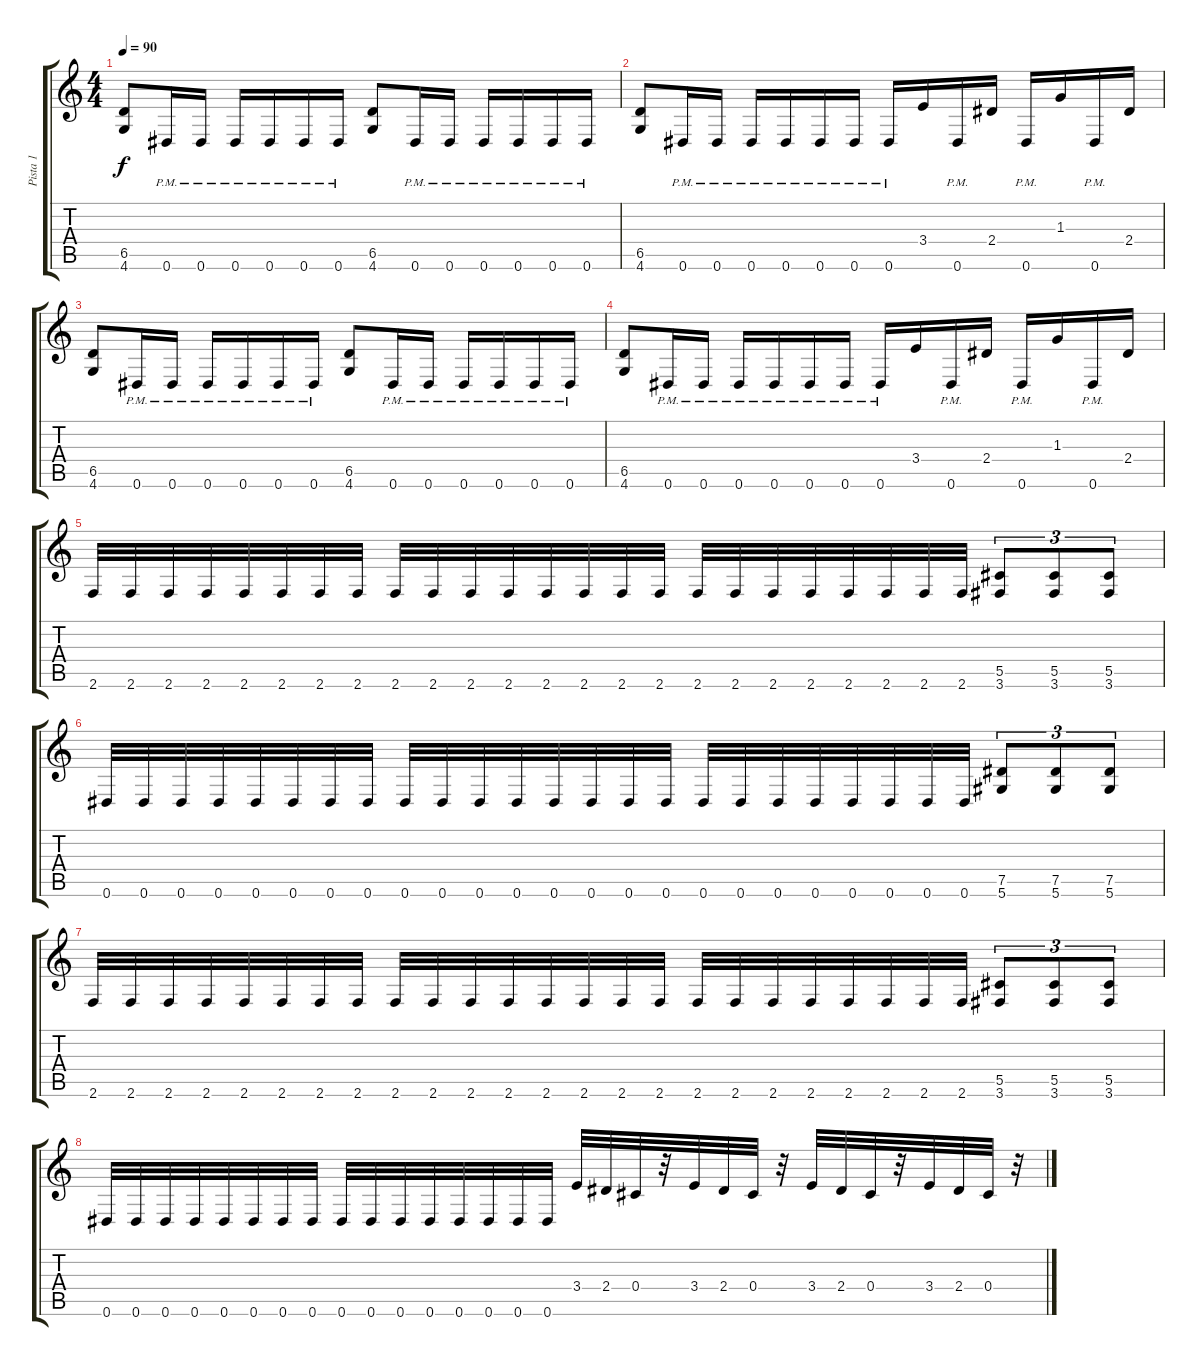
\track ("Pista 1" "Pista 1") {instrument distortionguitar}
\staff {score tabs}
\tuning (Eb4 Bb3 Gb3 Db3 Ab2 Eb2) {hide}
\ts (4 4)
\tempo 90
\clef g2
\ks c
(6.5 4.6).8{dy f} 0.6{pm}.16 0.6{pm}.16 0.6{pm}.16 0.6{pm}.16 0.6{pm}.16 0.6{pm}.16 (6.5 4.6).8 0.6{pm}.16 0.6{pm}.16 0.6{pm}.16 0.6{pm}.16 0.6{pm}.16 0.6{pm}.16 |
(6.5 4.6).8 0.6{pm}.16 0.6{pm}.16 0.6{pm}.16 0.6{pm}.16 0.6{pm}.16 0.6{pm}.16 0.6{pm}.16 3.4.16 0.6{pm}.16 2.4.16 0.6{pm}.16 1.3.16 0.6{pm}.16 2.4.16 |
(6.5 4.6).8 0.6{pm}.16 0.6{pm}.16 0.6{pm}.16 0.6{pm}.16 0.6{pm}.16 0.6{pm}.16 (6.5 4.6).8 0.6{pm}.16 0.6{pm}.16 0.6{pm}.16 0.6{pm}.16 0.6{pm}.16 0.6{pm}.16 |
(6.5 4.6).8 0.6{pm}.16 0.6{pm}.16 0.6{pm}.16 0.6{pm}.16 0.6{pm}.16 0.6{pm}.16 0.6{pm}.16 3.4.16 0.6{pm}.16 2.4.16 0.6{pm}.16 1.3.16 0.6{pm}.16 2.4.16 |
2.6.32 2.6.32 2.6.32 2.6.32 2.6.32 2.6.32 2.6.32 2.6.32 2.6.32 2.6.32 2.6.32 2.6.32 2.6.32 2.6.32 2.6.32 2.6.32 2.6.32 2.6.32 2.6.32 2.6.32 2.6.32 2.6.32 2.6.32 2.6.32 (5.5 3.6).8{tu (3 2)} (5.5 3.6).8{tu (3 2)} (5.5 3.6).8{tu (3 2)} |
0.6.32 0.6.32 0.6.32 0.6.32 0.6.32 0.6.32 0.6.32 0.6.32 0.6.32 0.6.32 0.6.32 0.6.32 0.6.32 0.6.32 0.6.32 0.6.32 0.6.32 0.6.32 0.6.32 0.6.32 0.6.32 0.6.32 0.6.32 0.6.32 (7.5 5.6).8{tu (3 2)} (7.5 5.6).8{tu (3 2)} (7.5 5.6).8{tu (3 2)} |
2.6.32 2.6.32 2.6.32 2.6.32 2.6.32 2.6.32 2.6.32 2.6.32 2.6.32 2.6.32 2.6.32 2.6.32 2.6.32 2.6.32 2.6.32 2.6.32 2.6.32 2.6.32 2.6.32 2.6.32 2.6.32 2.6.32 2.6.32 2.6.32 (5.5 3.6).8{tu (3 2)} (5.5 3.6).8{tu (3 2)} (5.5 3.6).8{tu (3 2)} |
0.6.32 0.6.32 0.6.32 0.6.32 0.6.32 0.6.32 0.6.32 0.6.32 0.6.32 0.6.32 0.6.32 0.6.32 0.6.32 0.6.32 0.6.32 0.6.32 3.4.32 2.4.32 0.4.32 r.32 3.4.32 2.4.32 0.4.32 r.32 3.4.32 2.4.32 0.4.32 r.32 3.4.32 2.4.32 0.4.32 r.32
